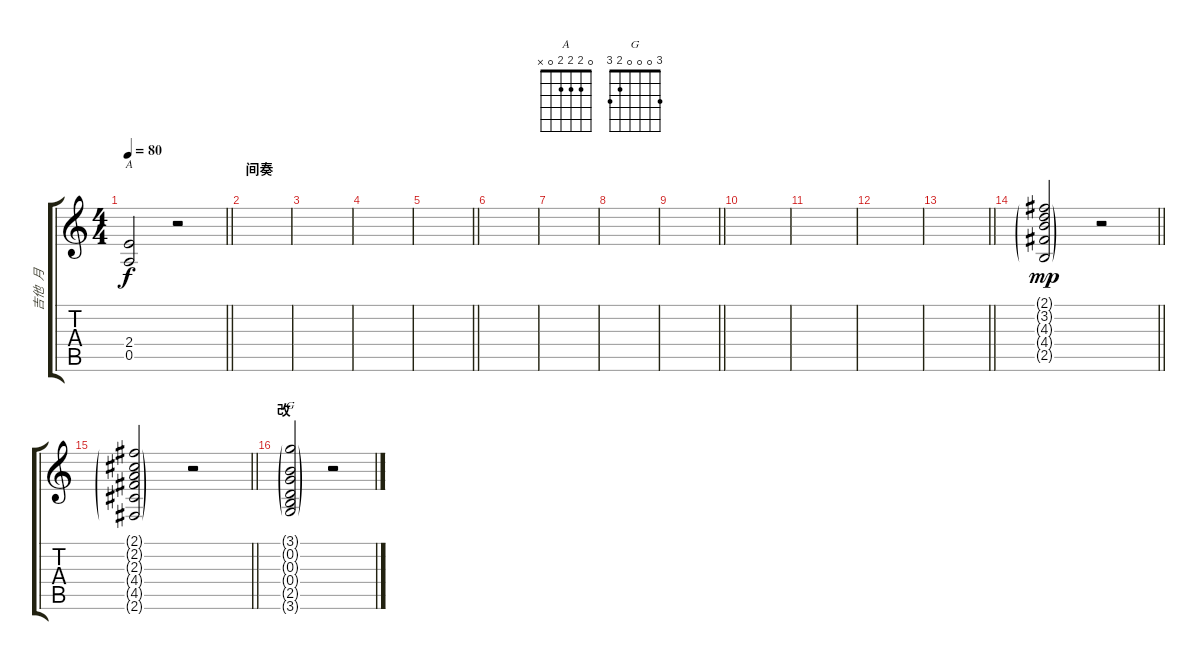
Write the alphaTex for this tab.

\track ("吉他  月" "吉他  月") {instrument distortionguitar}
\staff {score tabs}
\tuning (E4 B3 G3 D3 A2 E2) {hide}
\chord ("A" 0 2 2 2 0 x)
\chord ("G" 3 0 0 0 2 3)
\ts (4 4)
\tempo 80
\clef g2
\barLineRight lightlight
\ks c
(2.4 0.5).2{ch "A" dy f} r.2 |
\section ("" "间奏")
|
|
|
\barLineRight lightlight
|
|
|
|
\barLineRight lightlight
|
|
|
|
\barLineRight lightlight
|
\barLineRight lightlight
(2.1{g} 3.2{g} 4.3{g} 4.4{g} 2.5{g}).2{dy mp} r.2 |
\barLineRight lightlight
(2.1{g} 2.2{g} 2.3{g} 4.4{g} 4.5{g} 2.6{g}).2 r.2 |
\section ("" "改")
(3.1{g} 0.2{g} 0.3{g} 0.4{g} 2.5{g} 3.6{g}).2{ch "G"} r.2
